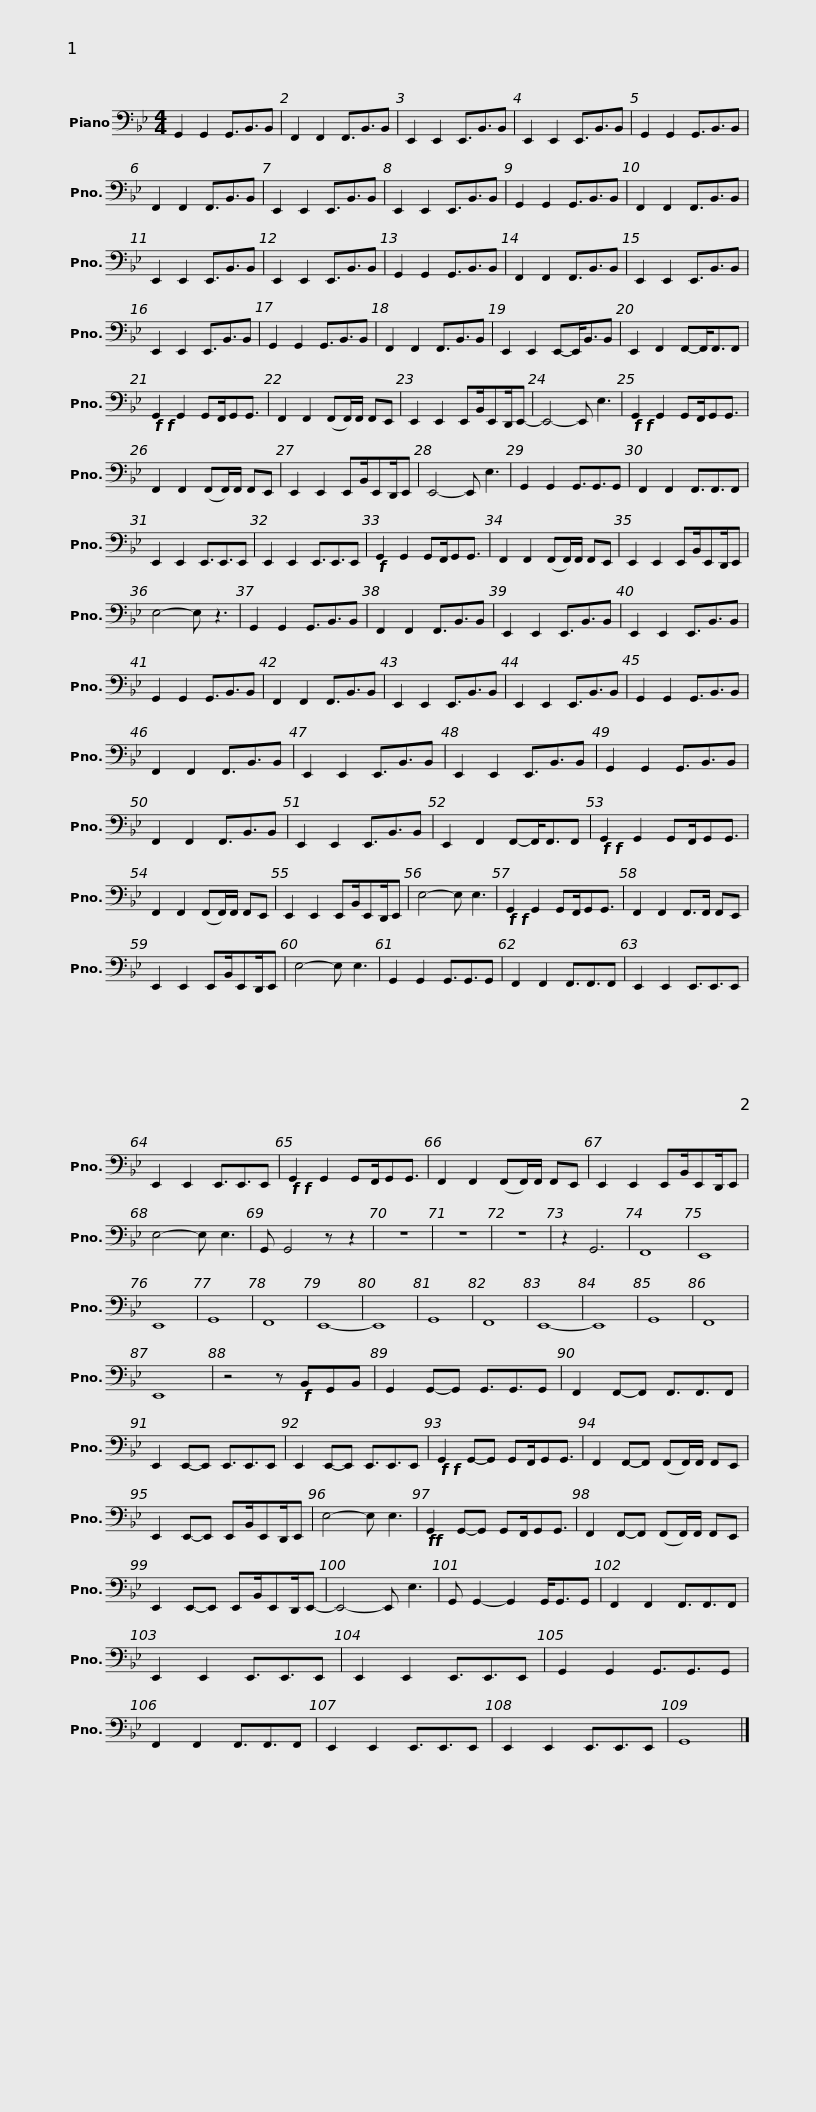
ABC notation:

X:1
L:1/8
M:4/4
I:linebreak $
K:Bb
V:1 bass
V:1
 G,,2 G,,2 G,,3/2B,,3/2B,, | F,,2 F,,2 F,,3/2B,,3/2B,, | E,,2 E,,2 E,,3/2B,,3/2B,, | E,,2 E,,2 E,,3/2B,,3/2B,, | G,,2 G,,2 G,,3/2B,,3/2B,, | %5
 F,,2 F,,2 F,,3/2B,,3/2B,, | E,,2 E,,2 E,,3/2B,,3/2B,, |$ E,,2 E,,2 E,,3/2B,,3/2B,, | G,,2 G,,2 G,,3/2B,,3/2B,, | F,,2 F,,2 F,,3/2B,,3/2B,, | %10
 E,,2 E,,2 E,,3/2B,,3/2B,, | E,,2 E,,2 E,,3/2B,,3/2B,, | G,,2 G,,2 G,,3/2B,,3/2B,, | F,,2 F,,2 F,,3/2B,,3/2B,, |$ E,,2 E,,2 E,,3/2B,,3/2B,, | %15
 E,,2 E,,2 E,,3/2B,,3/2B,, | G,,2 G,,2 G,,3/2B,,3/2B,, | F,,2 F,,2 F,,3/2B,,3/2B,, | E,,2 E,,2 E,,-E,,<B,,B,, | E,,2 F,,2 F,,-F,,<F,,F,, |$ %20
!f!!f! G,,2 G,,2 G,,F,,/G,,G,,3/2 | F,,2 F,,2 (F,,F,,/)F,,/ F,,E,, | E,,2 E,,2 E,,B,,/E,,D,,/E,,- | E,,4- E,, E,3 |!f!!f! G,,2 G,,2 G,,F,,/G,,G,,3/2 | %25
 F,,2 F,,2 (F,,F,,/)F,,/ F,,E,, |$ E,,2 E,,2 E,,B,,/E,,D,,/E,, | E,,4- E,, E,3 | G,,2 G,,2 G,,3/2G,,3/2G,, | F,,2 F,,2 F,,3/2F,,3/2F,, | %30
 E,,2 E,,2 E,,3/2E,,3/2E,, | E,,2 E,,2 E,,3/2E,,3/2E,, |!f! G,,2 G,,2 G,,F,,/G,,G,,3/2 |$ F,,2 F,,2 (F,,F,,/)F,,/ F,,E,, | E,,2 E,,2 E,,B,,/E,,D,,/E,, | %35
 E,4- E, z3 | G,,2 G,,2 G,,3/2B,,3/2B,, | F,,2 F,,2 F,,3/2B,,3/2B,, | E,,2 E,,2 E,,3/2B,,3/2B,, | E,,2 E,,2 E,,3/2B,,3/2B,, |$ %40
 G,,2 G,,2 G,,3/2B,,3/2B,, | F,,2 F,,2 F,,3/2B,,3/2B,, | E,,2 E,,2 E,,3/2B,,3/2B,, | E,,2 E,,2 E,,3/2B,,3/2B,, | G,,2 G,,2 G,,3/2B,,3/2B,, | %45
 F,,2 F,,2 F,,3/2B,,3/2B,, | E,,2 E,,2 E,,3/2B,,3/2B,, |$ E,,2 E,,2 E,,3/2B,,3/2B,, | G,,2 G,,2 G,,3/2B,,3/2B,, | F,,2 F,,2 F,,3/2B,,3/2B,, | %50
 E,,2 E,,2 E,,3/2B,,3/2B,, | E,,2 F,,2 F,,-F,,<F,,F,, |!f!!f! G,,2 G,,2 G,,F,,/G,,G,,3/2 | F,,2 F,,2 (F,,F,,/)F,,/ F,,E,, |$ E,,2 E,,2 E,,B,,/E,,D,,/E,, | %55
 E,4- E, E,3 |!f!!f! G,,2 G,,2 G,,F,,/G,,G,,3/2 | F,,2 F,,2 F,,>F,, F,,E,, | E,,2 E,,2 E,,B,,/E,,D,,/E,, | E,4- E, E,3 | %60
 G,,2 G,,2 G,,3/2G,,3/2G,, |$ F,,2 F,,2 F,,3/2F,,3/2F,, | E,,2 E,,2 E,,3/2E,,3/2E,, | E,,2 E,,2 E,,3/2E,,3/2E,, |!f!!f! G,,2 G,,2 G,,F,,/G,,G,,3/2 | %65
 F,,2 F,,2 (F,,F,,/)F,,/ F,,E,, | E,,2 E,,2 E,,B,,/E,,D,,/E,, | E,4- E, E,3 |$ G,, G,,4 z z2 | z8 | %70
 z8 | z8 | z2 G,,6 | F,,8 | E,,8 | %75
 E,,8 | G,,8 | F,,8 | E,,8- | E,,8 | %80
 G,,8 | F,,8 | E,,8- | E,,8 | G,,8 |$ %85
 F,,8 | E,,8 | z4 z!f! B,,G,,B,, | G,,2 G,,-G,, G,,3/2G,,3/2G,, | F,,2 F,,-F,, F,,3/2F,,3/2F,, | %90
 E,,2 E,,-E,, E,,3/2E,,3/2E,, | E,,2 E,,-E,, E,,3/2E,,3/2E,, |$!f!!f! G,,2 G,,-G,, G,,F,,/G,,G,,3/2 | F,,2 F,,-F,, (F,,F,,/)F,,/ F,,E,, | E,,2 E,,-E,, E,,B,,/E,,D,,/E,, | %95
 E,4- E, E,3 |!ff! G,,2 G,,-G,, G,,F,,/G,,G,,3/2 | F,,2 F,,-F,, (F,,F,,/)F,,/ F,,E,, |$ E,,2 E,,-E,, E,,B,,/E,,D,,/E,,- | E,,4- E,, E,3 | %100
 G,, G,,2- G,,2 G,,<G,,G,, | F,,2 F,,2 F,,3/2F,,3/2F,, | E,,2 E,,2 E,,3/2E,,3/2E,, | E,,2 E,,2 E,,3/2E,,3/2E,, |$ G,,2 G,,2 G,,3/2G,,3/2G,, | %105
 F,,2 F,,2 F,,3/2F,,3/2F,, | E,,2 E,,2 E,,3/2E,,3/2E,, | E,,2 E,,2 E,,3/2E,,3/2E,, | G,,8 |] %109
